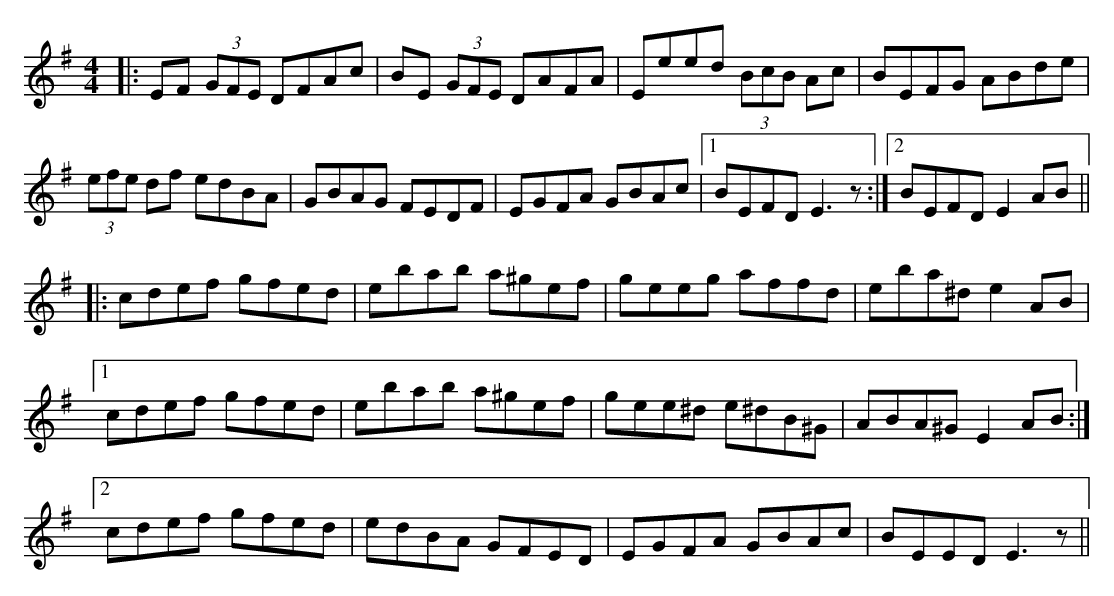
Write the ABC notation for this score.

X:1
M:4/4
K:Emin
|:EF (3GFE DFAc|BE (3GFE DAFA|Eeed (3BcB Ac|BEFG ABde|
(3efe df edBA|GBAG FEDF|EGFA GBAc|1 BEFD E3z:|2 BEFD E2AB||
|:cdef gfed|ebab a^gef|geeg affd|eba^d e2AB|
[1 cdef gfed|ebab a^gef|gee^d e^dB^G|ABA^G E2AB:|
[2 cdef gfed|edBA GFED|EGFA GBAc|BEED E3z||
